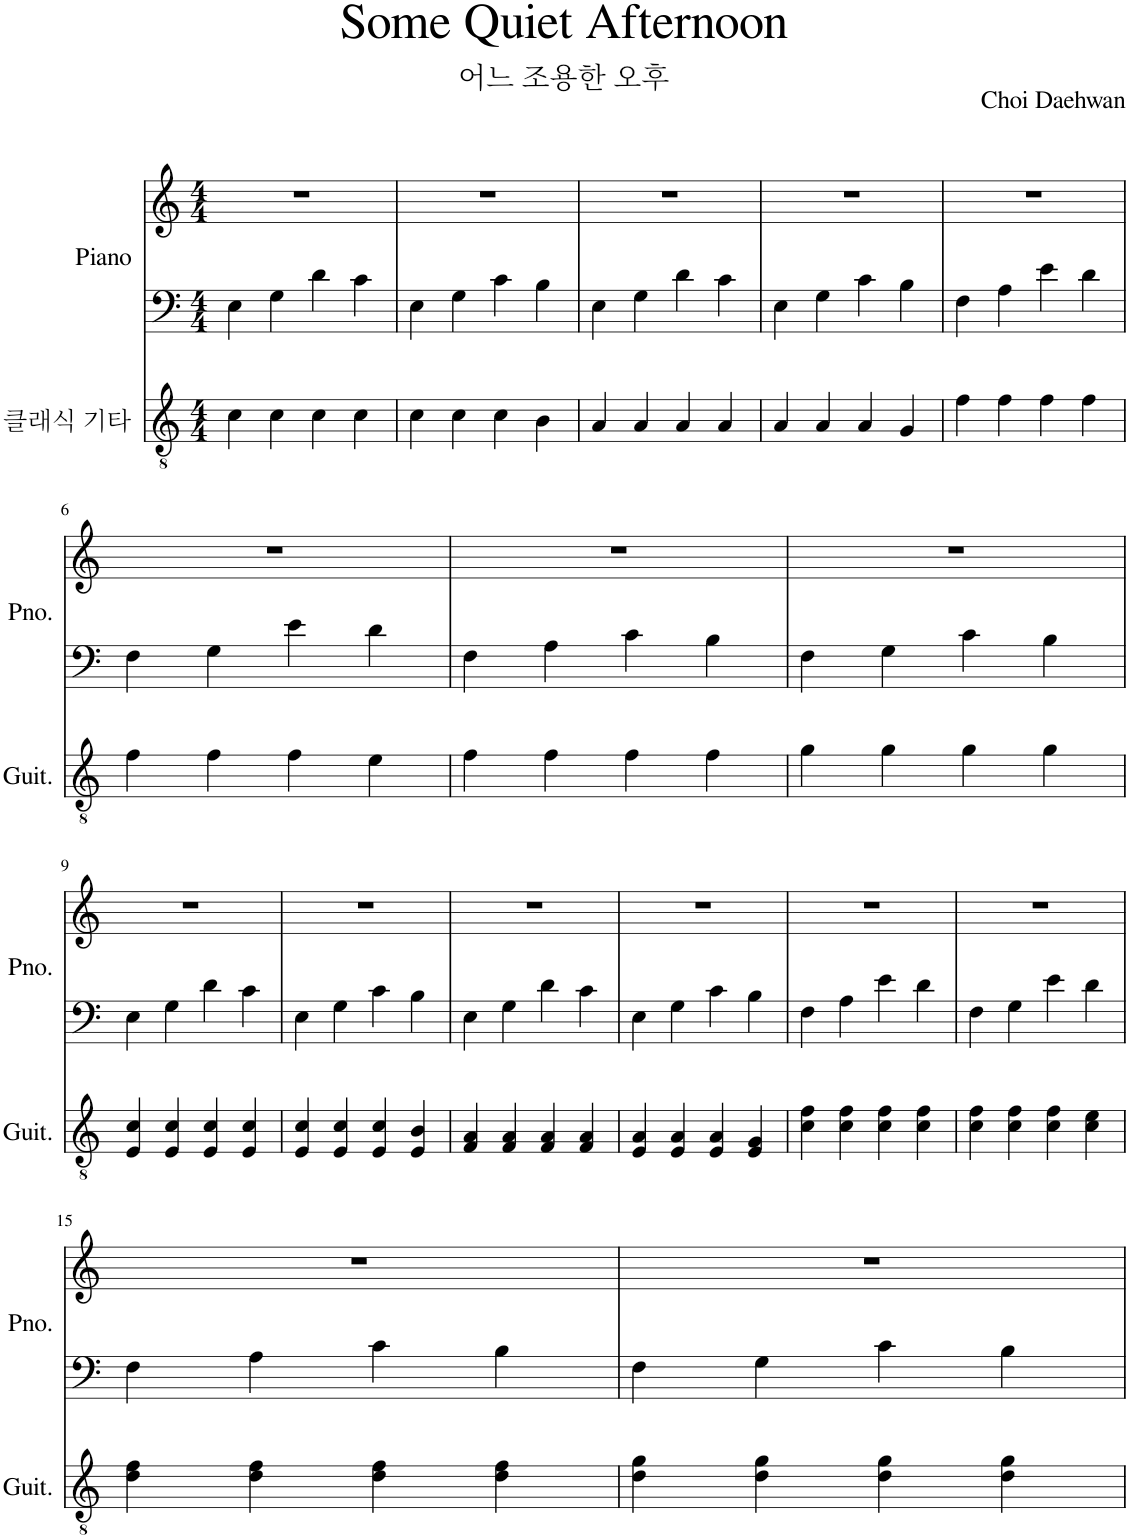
**kern	**kern	**kern
*part2	*part1	*part1
*staff3	*staff2	*staff1
*I"클래식 기타	*I"Piano	*
*	*I'Pno.	*
*clefGv2	*clefF4	*clefG2
*k[]	*k[]	*k[]
*M4/4	*M4/4	*M4/4
=1	=1	=1
4c\	4E\	1r
4c\	4G\	.
4c\	4d\	.
4c\	4c\	.
=2	=2	=2
4c\	4E\	1r
4c\	4G\	.
4c\	4c\	.
4B\	4B\	.
=3	=3	=3
4A/	4E\	1r
4A/	4G\	.
4A/	4d\	.
4A/	4c\	.
=4	=4	=4
4A/	4E\	1r
4A/	4G\	.
4A/	4c\	.
4G/	4B\	.
=5	=5	=5
4f\	4F\	1r
4f\	4A\	.
4f\	4e\	.
4f\	4d\	.
!!LO:LB:g=z
=6	=6	=6
4f\	4F\	1r
4f\	4G\	.
4f\	4e\	.
4e\	4d\	.
=7	=7	=7
4f\	4F\	1r
4f\	4A\	.
4f\	4c\	.
4f\	4B\	.
=8	=8	=8
4g\	4F\	1r
4g\	4G\	.
4g\	4c\	.
4g\	4B\	.
!!LO:LB:g=z
=9	=9	=9
4E/ 4c/	4E\	1r
4E/ 4c/	4G\	.
4E/ 4c/	4d\	.
4E/ 4c/	4c\	.
=10	=10	=10
4E/ 4c/	4E\	1r
4E/ 4c/	4G\	.
4E/ 4c/	4c\	.
4E/ 4B/	4B\	.
=11	=11	=11
4F/ 4A/	4E\	1r
4F/ 4A/	4G\	.
4F/ 4A/	4d\	.
4F/ 4A/	4c\	.
=12	=12	=12
4E/ 4A/	4E\	1r
4E/ 4A/	4G\	.
4E/ 4A/	4c\	.
4E/ 4G/	4B\	.
=13	=13	=13
4c\ 4f\	4F\	1r
4c\ 4f\	4A\	.
4c\ 4f\	4e\	.
4c\ 4f\	4d\	.
=14	=14	=14
4c\ 4f\	4F\	1r
4c\ 4f\	4G\	.
4c\ 4f\	4e\	.
4c\ 4e\	4d\	.
!!LO:LB:g=z
=15	=15	=15
4d\ 4f\	4F\	1r
4d\ 4f\	4A\	.
4d\ 4f\	4c\	.
4d\ 4f\	4B\	.
=16	=16	=16
4d\ 4g\	4F\	1r
4d\ 4g\	4G\	.
4d\ 4g\	4c\	.
4d\ 4g\	4B\	.
=	=	=
*-	*-	*-
